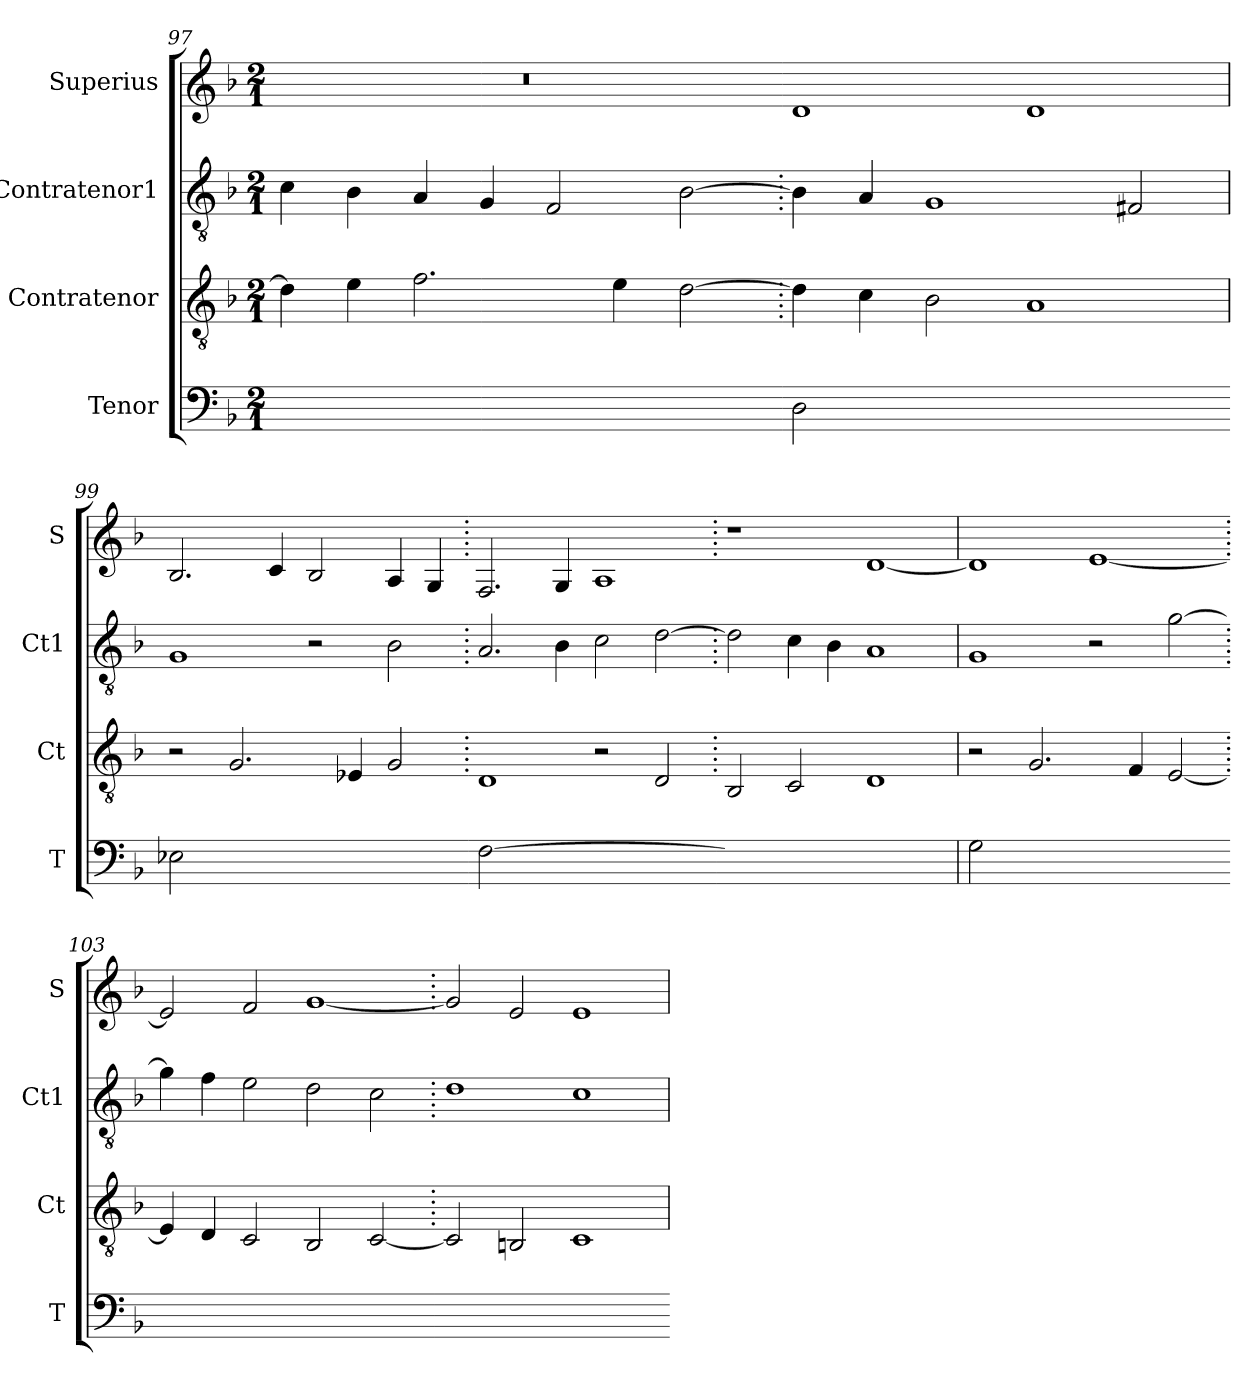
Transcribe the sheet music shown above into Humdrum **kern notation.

**kern	**kern	**kern	**kern
*part4	*part3	*part2	*part1
*staff4	*staff3	*staff2	*staff1
*I"Tenor	*I"Contratenor	*I"Contratenor1	*I"Superius
*I'T	*I'Ct	*I'Ct1	*I'S
*clefF4	*clefGv2	*clefGv2	*clefG2
*k[b-]	*k[b-]	*k[b-]	*k[b-]
*M2/1	*M2/1	*M2/1	*M2/1
=97	=97	=97	=97
!LO:N:vis=2	!	!	!
0Dyy]	4d\]	4c\	0r
.	4e\	4B-\	.
.	2.f\	4A/	.
.	.	4G/	.
.	.	2F/	.
.	4e\	.	.
.	[2d\	[2B-\	.
=98-	=98.	=98.	=98.
!LO:N:vis=2	!	!	!
0D	4d\]	4B-\]	1d
.	4c\	4A/	.
.	2B-\	1G	.
.	1A	.	1d
.	.	2F#X/	.
=99-	=99	=99	=99
!LO:N:vis=2	!	!	!
0E-X	2r	1G	2.B-/
.	2.G/	.	.
.	.	.	4c/
.	.	2r	2B-/
.	4E-X/	.	.
.	2G/	2B-\	4A/
.	.	.	4G/
=100-	=100.	=100.	=100.
!LO:N:vis=2	!	!	!
[0F	1D	2.A/	2.F/
.	.	4B-\	4G/
.	2r	2c\	1A
.	2D/	[2d\	.
=101-	=101.	=101.	=101.
!LO:N:vis=2	!	!	!
0Fyy]	2BB-/	2d\]	1r
.	2C/	4c\	.
.	.	4B-\	.
.	1D	1A	[1d
=102	=102	=102	=102
!LO:N:vis=2	!	!	!
[y0G	2r	1G	1d]
.	2.G/	.	.
.	.	2r	[1e
.	4F/	.	.
.	[2E/	[2g\	.
=103-	=103.	=103.	=103.
!LO:N:vis=2	!	!	!
0Gyy_	4E/]	4g\]	2e/]
.	4D/	4f\	.
.	2C/	2e\	2f/
.	2BB-/	2d\	[1g
.	[2C/	2c\	.
=104-	=104.	=104.	=104.
!LO:N:vis=2	!	!	!
0Gyy]	2C/]	1d	2g/]
.	2BBn/	.	2e/
.	1C	1c	1e
=-	=	=	=
*-	*-	*-	*-
